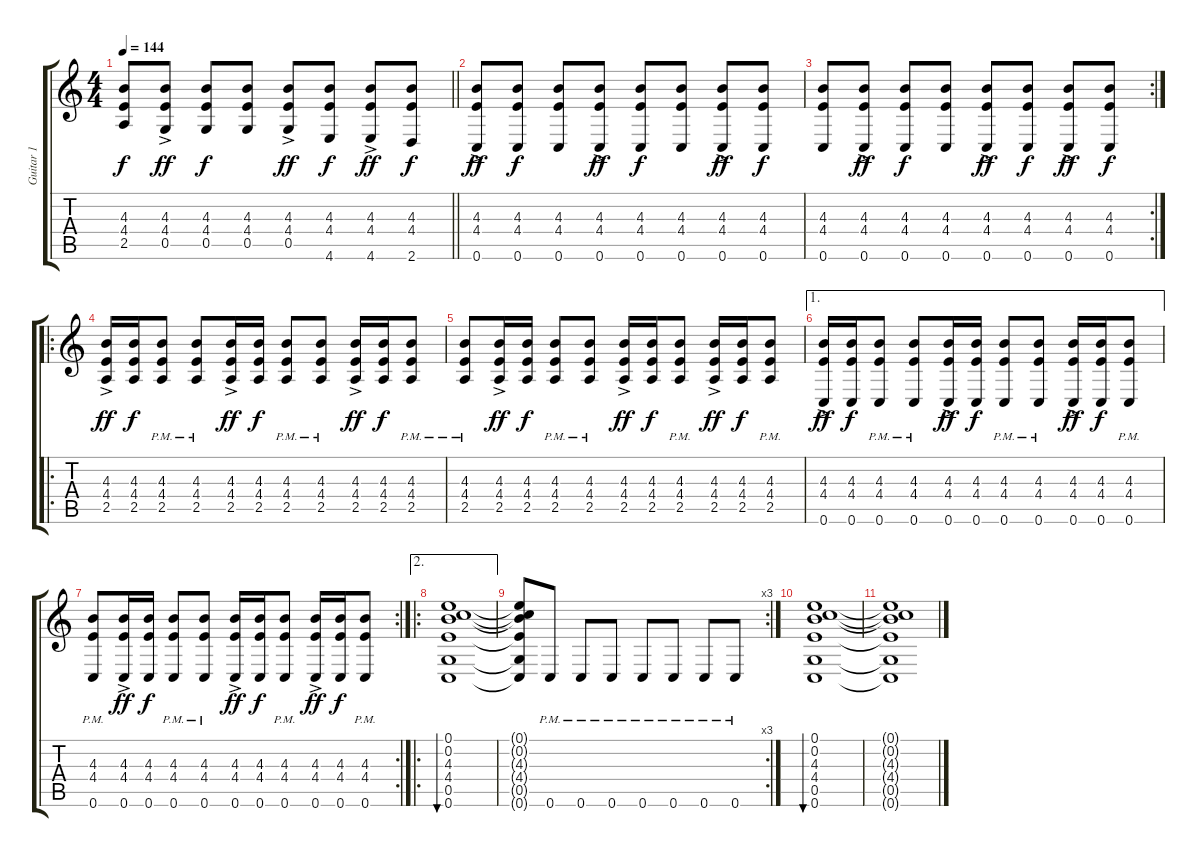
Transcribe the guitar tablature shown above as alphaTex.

\track ("Guitar 1" "Guitar 1") {instrument electricguitarmuted}
\staff {score tabs}
\tuning (E4 C4 G3 C3 G2 C2) {hide}
\ts (4 4)
\tempo 144
\clef g2
\barLineRight lightlight
\ks c
(4.3{t} 4.4{t} 2.5{t}).8{dy f} (4.3{ac} 4.4{ac} 0.5{ac}).8{dy ff} (4.3 4.4 0.5).8{dy f} (4.3 4.4 0.5).8 (4.3{ac} 4.4{ac} 0.5{ac}).8{dy ff} (4.3 4.4 4.6).8{dy f} (4.3{ac} 4.4{ac} 4.6{ac}).8{dy ff} (4.3 4.4 2.6).8{dy f} |
(4.3{ac} 4.4{ac} 0.6{ac}).8{dy ff instrument distortionguitar} (4.3 4.4 0.6).8{dy f} (4.3 4.4 0.6).8 (4.3{ac} 4.4{ac} 0.6{ac}).8{dy ff} (4.3 4.4 0.6).8{dy f} (4.3 4.4 0.6).8 (4.3{ac} 4.4{ac} 0.6{ac}).8{dy ff} (4.3 4.4 0.6).8{dy f} |
\rc 2
(4.3 4.4 0.6).8 (4.3{ac} 4.4{ac} 0.6{ac}).8{dy ff} (4.3 4.4 0.6).8{dy f} (4.3 4.4 0.6).8 (4.3{ac} 4.4{ac} 0.6{ac}).8{dy ff} (4.3 4.4 0.6).8{dy f} (4.3{ac} 4.4{ac} 0.6{ac}).8{dy ff} (4.3 4.4 0.6).8{dy f} |
\ro
(4.3{ac} 4.4{ac} 2.5{ac}).16{dy ff} (4.3 4.4 2.5).16{dy f} (4.3{pm} 4.4{pm} 2.5{pm}).8 (4.3{pm} 4.4{pm} 2.5{pm}).8 (4.3{ac} 4.4{ac} 2.5{ac}).16{dy ff} (4.3 4.4 2.5).16{dy f} (4.3{pm} 4.4{pm} 2.5{pm}).8 (4.3{pm} 4.4{pm} 2.5{pm}).8 (4.3{ac} 4.4{ac} 2.5{ac}).16{dy ff} (4.3 4.4 2.5).16{dy f} (4.3{pm} 4.4{pm} 2.5{pm}).8 |
(4.3{pm} 4.4{pm} 2.5{pm}).8 (4.3{ac} 4.4{ac} 2.5{ac}).16{dy ff} (4.3 4.4 2.5).16{dy f} (4.3{pm} 4.4{pm} 2.5{pm}).8 (4.3{pm} 4.4{pm} 2.5{pm}).8 (4.3{ac} 4.4{ac} 2.5{ac}).16{dy ff} (4.3 4.4 2.5).16{dy f} (4.3{pm} 4.4{pm} 2.5{pm}).8 (4.3{ac} 4.4{ac} 2.5{ac}).16{dy ff} (4.3 4.4 2.5).16{dy f} (4.3{pm} 4.4{pm} 2.5{pm}).8 |
\ae 1
(4.3{ac} 4.4{ac} 0.6{ac}).16{dy ff} (4.3 4.4 0.6).16{dy f} (4.3{pm} 4.4{pm} 0.6{pm}).8 (4.3{pm} 4.4{pm} 0.6{pm}).8 (4.3{ac} 4.4{ac} 0.6{ac}).16{dy ff} (4.3 4.4 0.6).16{dy f} (4.3{pm} 4.4{pm} 0.6{pm}).8 (4.3{pm} 4.4{pm} 0.6{pm}).8 (4.3{ac} 4.4{ac} 0.6{ac}).16{dy ff} (4.3 4.4 0.6).16{dy f} (4.3{pm} 4.4{pm} 0.6{pm}).8 |
\rc 2
(4.3{pm} 4.4{pm} 0.6{pm}).8 (4.3{ac} 4.4{ac} 0.6{ac}).16{dy ff} (4.3 4.4 0.6).16{dy f} (4.3{pm} 4.4{pm} 0.6{pm}).8 (4.3{pm} 4.4{pm} 0.6{pm}).8 (4.3{ac} 4.4{ac} 0.6{ac}).16{dy ff} (4.3 4.4 0.6).16{dy f} (4.3{pm} 4.4{pm} 0.6{pm}).8 (4.3{ac} 4.4{ac} 0.6{ac}).16{dy ff} (4.3 4.4 0.6).16{dy f} (4.3{pm} 4.4{pm} 0.6{pm}).8 |
\ae 2
\ro
(0.1 0.2 4.3 4.4 0.5 0.6).1{bu 120 volume 8} |
\rc 3
(0.1{t} 0.2{t} 4.3{t} 4.4{t} 0.5{t} 0.6{t}).8 0.6{pm}.8 0.6{pm}.8 0.6{pm}.8 0.6{pm}.8 0.6{pm}.8 0.6{pm}.8 0.6{pm}.8 |
(0.1 0.2 4.3 4.4 0.5 0.6).1{bu 120} |
(0.1{t} 0.2{t} 4.3{t} 4.4{t} 0.5{t} 0.6{t}).1
